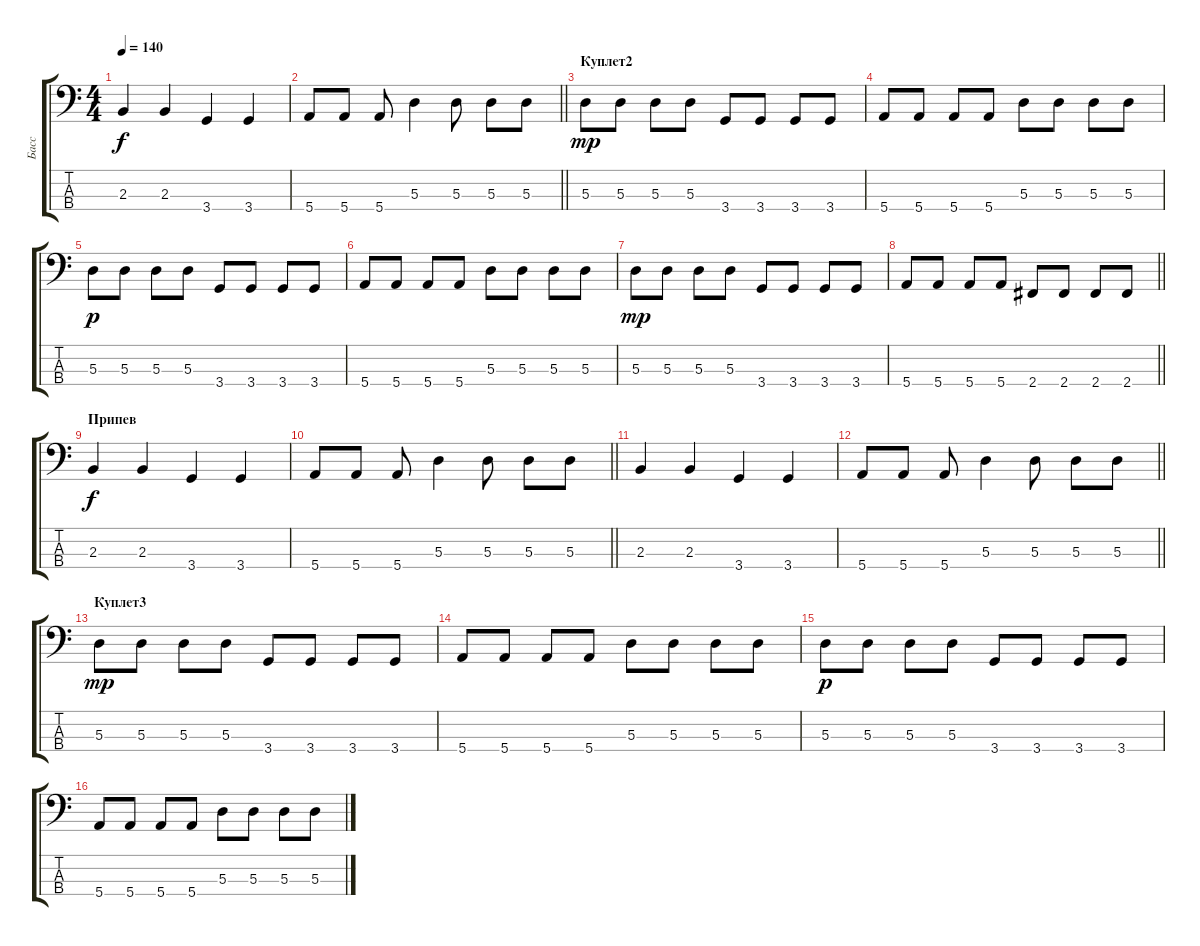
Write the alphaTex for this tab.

\track ("Басс" "Басс") {instrument electricbasspick}
\staff {score tabs}
\tuning (G2 D2 A1 E1) {hide}
\ts (4 4)
\tempo 140
\clef f4
\ks c
2.3.4{dy f} 2.3.4 3.4.4 3.4.4 |
\barLineRight lightlight
5.4.8 5.4.8 5.4.8 5.3.4 5.3.8 5.3.8 5.3.8 |
\section ("" "Куплет2")
5.3.8{dy mp} 5.3.8 5.3.8 5.3.8 3.4.8 3.4.8 3.4.8 3.4.8 |
5.4.8 5.4.8 5.4.8 5.4.8 5.3.8 5.3.8 5.3.8 5.3.8 |
5.3.8{dy p} 5.3.8 5.3.8 5.3.8 3.4.8 3.4.8 3.4.8 3.4.8 |
5.4.8 5.4.8 5.4.8 5.4.8 5.3.8 5.3.8 5.3.8 5.3.8 |
5.3.8{dy mp} 5.3.8 5.3.8 5.3.8 3.4.8 3.4.8 3.4.8 3.4.8 |
\barLineRight lightlight
5.4.8 5.4.8 5.4.8 5.4.8 2.4.8 2.4.8 2.4.8 2.4.8 |
\section ("" "Припев")
2.3.4{dy f} 2.3.4 3.4.4 3.4.4 |
\barLineRight lightlight
5.4.8 5.4.8 5.4.8 5.3.4 5.3.8 5.3.8 5.3.8 |
2.3.4 2.3.4 3.4.4 3.4.4 |
\barLineRight lightlight
5.4.8 5.4.8 5.4.8 5.3.4 5.3.8 5.3.8 5.3.8 |
\section ("" "Куплет3")
5.3.8{dy mp} 5.3.8 5.3.8 5.3.8 3.4.8 3.4.8 3.4.8 3.4.8 |
5.4.8 5.4.8 5.4.8 5.4.8 5.3.8 5.3.8 5.3.8 5.3.8 |
5.3.8{dy p} 5.3.8 5.3.8 5.3.8 3.4.8 3.4.8 3.4.8 3.4.8 |
5.4.8 5.4.8 5.4.8 5.4.8 5.3.8 5.3.8 5.3.8 5.3.8
